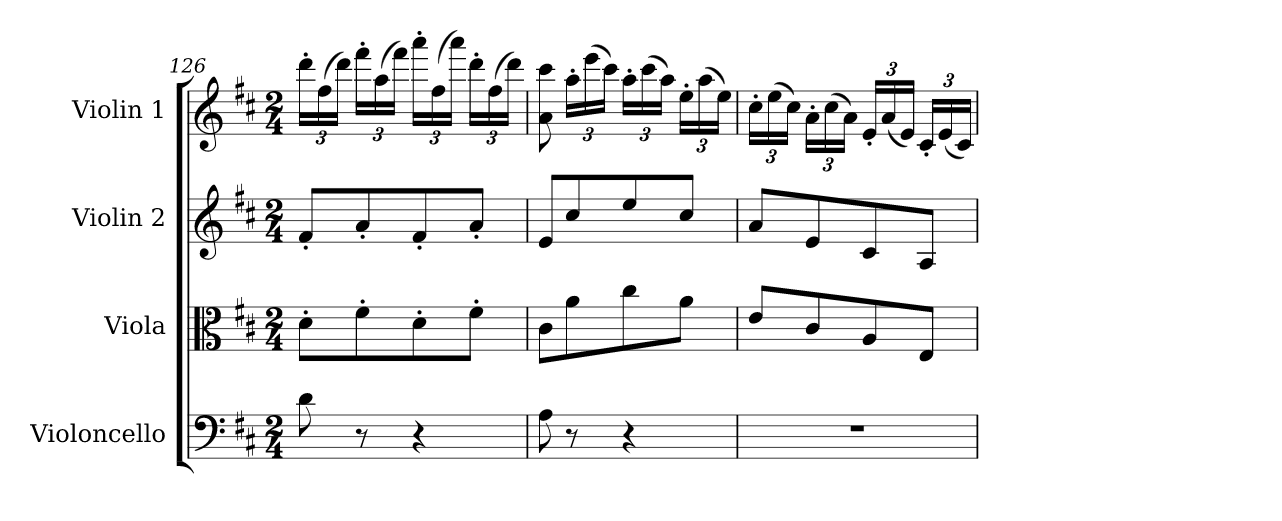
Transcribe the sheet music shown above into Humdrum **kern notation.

**kern	**kern	**kern	**kern
*part4	*part3	*part2	*part1
*staff4	*staff3	*staff2	*staff1
*I"Violoncello	*I"Viola	*I"Violin 2	*I"Violin 1
*I'Vc	*I'Vla	*I'Vln	*I'Vln
*clefF4	*clefC3	*clefG2	*clefG2
*k[f#c#]	*k[f#c#]	*k[f#c#]	*k[f#c#]
*M2/4	*M2/4	*M2/4	*M2/4
*	*	*	*Xbrackettup
=126	=126	=126	=126
8d\	8d'\L	8f#'/L	24ddd'\LL
.	.	.	(24ff#\
.	.	.	24ddd\JJ)
8r	8f#'\	8a'/	24fff#'\LL
.	.	.	(24aa\
.	.	.	24fff#\JJ)
4r	8d'\	8f#'/	24aaa'\LL
.	.	.	(24ff#\
.	.	.	24aaa\JJ)
.	8f#'\J	8a'/J	24ddd'\LL
.	.	.	(24ff#\
.	.	.	24ddd\JJ)
=127	=127	=127	=127
8A\	8c#\L	8e/L	8a\ 8ccc#\
8r	8a\	8cc#/	24aa'\LL
.	.	.	(24eee\
.	.	.	24ccc#\JJ)
4r	8cc#\	8ee/	24aa'\LL
.	.	.	(24ccc#\
.	.	.	24aa\JJ)
.	8a\J	8cc#/J	24ee'\LL
.	.	.	(24aa\
.	.	.	24ee\JJ)
!!LO:LB:g=z
=128	=128	=128	=128
2r	8e/L	8a/L	24cc#'\LL
.	.	.	(24ee\
.	.	.	24cc#\JJ)
.	8c#/	8e/	24a'\LL
.	.	.	(24cc#\
.	.	.	24a\JJ)
.	8A/	8c#/	24e'/LL
.	.	.	(24a/
.	.	.	24e/JJ)
.	8E/J	8A/J	24c#'/LL
.	.	.	(24e/
.	.	.	24c#/JJ)
=	=	=	=
*-	*-	*-	*-
